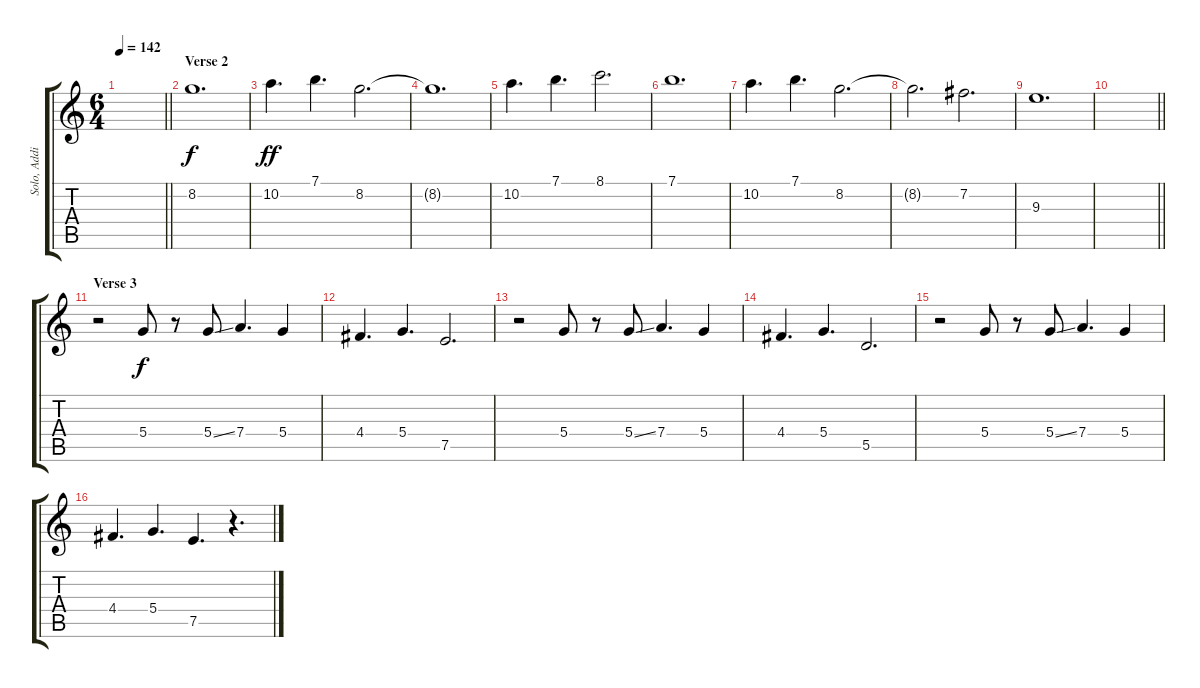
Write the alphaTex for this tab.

\track ("Solo, Additions (tabs)Acoustic " "Solo, Addi") {instrument acousticguitarsteel}
\staff {score tabs}
\tuning (E4 B3 G3 D3 A2 E2) {hide}
\ts (6 4)
\tempo 142
\clef g2
\barLineRight lightlight
\ks c
|
\section ("" "Verse 2")
8.2.1{d volume 10 instrument overdrivenguitar} |
10.2.4{d dy ff} 7.1.4{d} 8.2.2{d} |
8.2{t}.1{d} |
10.2.4{d} 7.1.4{d} 8.1.2{d} |
7.1.1{d} |
10.2.4{d} 7.1.4{d} 8.2.2{d} |
8.2{t}.2{d} 7.2.2{d} |
9.3.1{d} |
\barLineRight lightlight
|
\section ("" "Verse 3")
r.2{volume 13 instrument electricguitarjazz} 5.4.8{dy f} r.8 5.4{ss}.8 7.4.4{d} 5.4.4 |
4.4.4{d} 5.4.4{d} 7.5.2{d} |
r.2 5.4.8 r.8 5.4{ss}.8 7.4.4{d} 5.4.4 |
4.4.4{d} 5.4.4{d} 5.5.2{d} |
r.2 5.4.8 r.8 5.4{ss}.8 7.4.4{d} 5.4.4 |
4.4.4{d} 5.4.4{d} 7.5.4{d} r.4{d}
